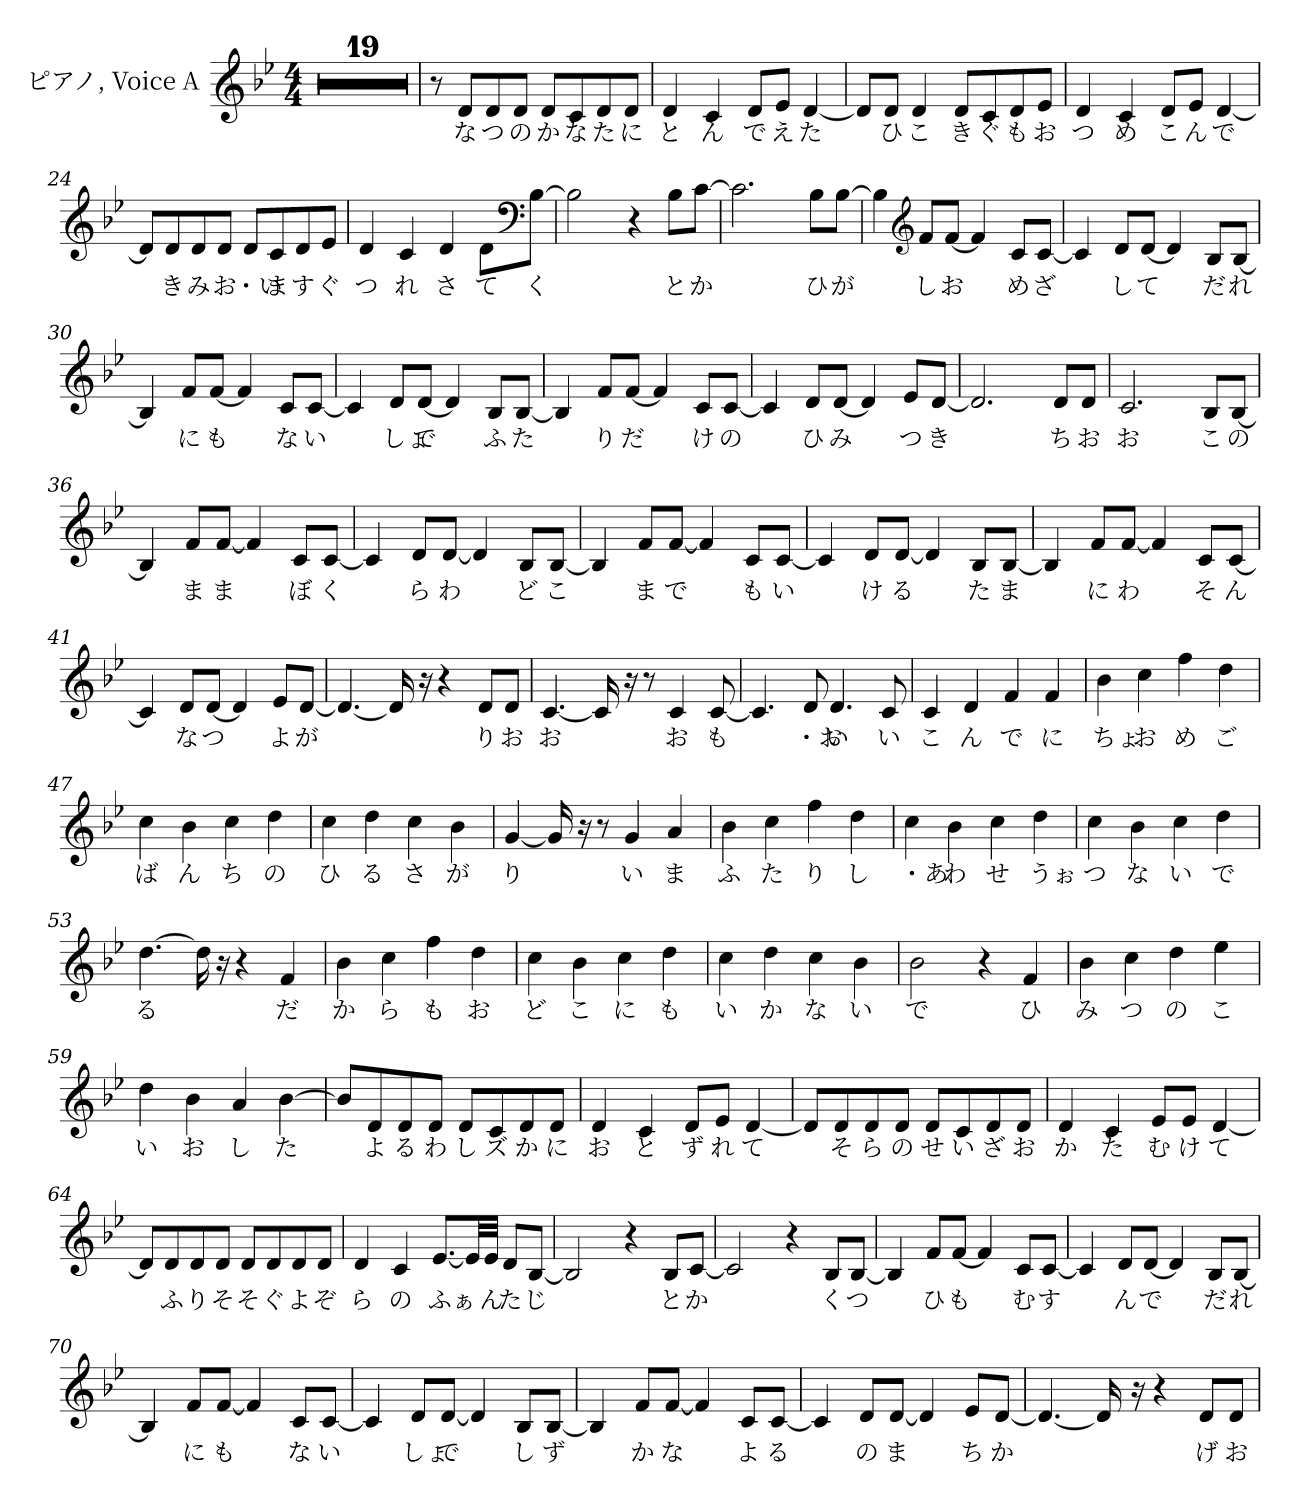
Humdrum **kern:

**kern	**text
*part1	*part1
*staff1	*staff1
*I"ピアノ, Voice A	*
*clefG2	*
*k[b-e-]	*
*M4/4	*
*MM195	*
=1	=1
1r	.
=2	=2
1r	.
=3	=3
1r	.
=4	=4
1r	.
=5	=5
1r	.
=6	=6
1r	.
=7	=7
1r	.
=8	=8
1r	.
=9	=9
1r	.
=10	=10
1r	.
=11	=11
1r	.
=12	=12
1r	.
=13	=13
1r	.
=14	=14
1r	.
=15	=15
1r	.
=16	=16
1r	.
!!LO:LB:g=z
=17	=17
1r	.
=18	=18
1r	.
=19	=19
1r	.
=20	=20
8r	.
!	!LO:LY:b
8d/L	な
!	!LO:LY:b
8d/	つ
!	!LO:LY:b
8d/J	の
!	!LO:LY:b
8d/L	か
!	!LO:LY:b
8c/	な
!	!LO:LY:b
8d/	た
!	!LO:LY:b
8d/J	に
=21	=21
!	!LO:LY:b
4d/	と
!	!LO:LY:b
4c/	ん
!	!LO:LY:b
8d/L	で
!	!LO:LY:b
8e-/J	え
!	!LO:LY:b
[4d/	た
=22	=22
8d/L]	.
!	!LO:LY:b
8d/J	ひ
!	!LO:LY:b
4d/	こ
!	!LO:LY:b
8d/L	き
!	!LO:LY:b
8c/	ぐ
!	!LO:LY:b
8d/	も
!	!LO:LY:b
8e-/J	お
=23	=23
!	!LO:LY:b
4d/	つ
!	!LO:LY:b
4c/	め
!	!LO:LY:b
8d/L	こ
!	!LO:LY:b
8e-/J	ん
!	!LO:LY:b
[4d/	で
!!LO:LB:g=z
=24	=24
8d/L]	.
!	!LO:LY:b
8d/	き
!	!LO:LY:b
8d/	み
!	!LO:LY:b
8d/J	お
!	!LO:LY:b
8d/L	・い
!	!LO:LY:b
8c/	ま
!	!LO:LY:b
8d/	す
!	!LO:LY:b
8e-/J	ぐ
=25	=25
!	!LO:LY:b
4d/	つ
!	!LO:LY:b
4c/	れ
!	!LO:LY:b
4d/	さ
!	!LO:LY:b
8d\L	て
*clefF4	*
!	!LO:LY:b
[8B-\J	く
=26	=26
2B-\]	.
4r	.
!	!LO:LY:b
8B-\L	と
!	!LO:LY:b
[8c\J	か
=27	=27
2.c\]	.
!	!LO:LY:b
8B-\L	ひ
!	!LO:LY:b
[8B-\J	が
=28	=28
4B-\]	.
*clefG2	*
!	!LO:LY:b
8f/L	し
!	!LO:LY:b
[8f/J	お
4f/]	.
!	!LO:LY:b
8c/L	め
!	!LO:LY:b
[8c/J	ざ
=29	=29
4c/]	.
!	!LO:LY:b
8d/L	し
!	!LO:LY:b
[8d/J	て
4d/]	.
!	!LO:LY:b
8B-/L	だ
!	!LO:LY:b
[8B-/J	れ
!!LO:LB:g=z
=30	=30
4B-/]	.
!	!LO:LY:b
8f/L	に
!	!LO:LY:b
[8f/J	も
4f/]	.
!	!LO:LY:b
8c/L	な
!	!LO:LY:b
[8c/J	い
=31	=31
4c/]	.
!	!LO:LY:b
8d/L	しょ
!	!LO:LY:b
[8d/J	で
4d/]	.
!	!LO:LY:b
8B-/L	ふ
!	!LO:LY:b
[8B-/J	た
=32	=32
4B-/]	.
!	!LO:LY:b
8f/L	り
!	!LO:LY:b
[8f/J	だ
4f/]	.
!	!LO:LY:b
8c/L	け
!	!LO:LY:b
[8c/J	の
=33	=33
4c/]	.
!	!LO:LY:b
8d/L	ひ
!	!LO:LY:b
[8d/J	み
4d/]	.
!	!LO:LY:b
8e-/L	つ
!	!LO:LY:b
[8d/J	き
=34	=34
2.d/]	.
!	!LO:LY:b
8d/L	ち
!	!LO:LY:b
8d/J	お
=35	=35
!	!LO:LY:b
2.c/	お
!	!LO:LY:b
8B-/L	こ
!	!LO:LY:b
[8B-/J	の
!!LO:LB:g=z
=36	=36
4B-/]	.
!	!LO:LY:b
8f/L	ま
!	!LO:LY:b
[8f/J	ま
4f/]	.
!	!LO:LY:b
8c/L	ぼ
!	!LO:LY:b
[8c/J	く
=37	=37
4c/]	.
!	!LO:LY:b
8d/L	ら
!	!LO:LY:b
[8d/J	わ
4d/]	.
!	!LO:LY:b
8B-/L	ど
!	!LO:LY:b
[8B-/J	こ
=38	=38
4B-/]	.
!	!LO:LY:b
8f/L	ま
!	!LO:LY:b
[8f/J	で
4f/]	.
!	!LO:LY:b
8c/L	も
!	!LO:LY:b
[8c/J	い
=39	=39
4c/]	.
!	!LO:LY:b
8d/L	け
!	!LO:LY:b
[8d/J	る
4d/]	.
!	!LO:LY:b
8B-/L	た
!	!LO:LY:b
[8B-/J	ま
=40	=40
4B-/]	.
!	!LO:LY:b
8f/L	に
!	!LO:LY:b
[8f/J	わ
4f/]	.
!	!LO:LY:b
8c/L	そ
!	!LO:LY:b
[8c/J	ん
!!LO:LB:g=z
=41	=41
4c/]	.
!	!LO:LY:b
8d/L	な
!	!LO:LY:b
[8d/J	つ
4d/]	.
!	!LO:LY:b
8e-/L	よ
!	!LO:LY:b
[8d/J	が
=42	=42
4.d/_	.
16d/]	.
16r	.
4r	.
!	!LO:LY:b
8d/L	り
!	!LO:LY:b
8d/J	お
=43	=43
!	!LO:LY:b
[4.c/	お
16c/]	.
16r	.
8r	.
!	!LO:LY:b
4c/	お
!	!LO:LY:b
[8c/	も
=44	=44
4.c/]	.
!	!LO:LY:b
8d/	・お
!	!LO:LY:b
4.d/	い
!	!LO:LY:b
8c/	い
=45	=45
!	!LO:LY:b
4c/	こ
!	!LO:LY:b
4d/	ん
!	!LO:LY:b
4f/	で
!	!LO:LY:b
4f/	に
=46	=46
!	!LO:LY:b
4b-\	ちょ
!	!LO:LY:b
4cc\	お
!	!LO:LY:b
4ff\	め
!	!LO:LY:b
4dd\	ご
!!LO:LB:g=z
=47	=47
!	!LO:LY:b
4cc\	ば
!	!LO:LY:b
4b-\	ん
!	!LO:LY:b
4cc\	ち
!	!LO:LY:b
4dd\	の
=48	=48
!	!LO:LY:b
4cc\	ひ
!	!LO:LY:b
4dd\	る
!	!LO:LY:b
4cc\	さ
!	!LO:LY:b
4b-\	が
=49	=49
!	!LO:LY:b
[4g/	り
16g/]	.
16r	.
8r	.
!	!LO:LY:b
4g/	い
!	!LO:LY:b
4a/	ま
=50	=50
!	!LO:LY:b
4b-\	ふ
!	!LO:LY:b
4cc\	た
!	!LO:LY:b
4ff\	り
!	!LO:LY:b
4dd\	し
=51	=51
!	!LO:LY:b
4cc\	・あ
!	!LO:LY:b
4b-\	わ
!	!LO:LY:b
4cc\	せ
!	!LO:LY:b
4dd\	うぉ
=52	=52
!	!LO:LY:b
4cc\	つ
!	!LO:LY:b
4b-\	な
!	!LO:LY:b
4cc\	い
!	!LO:LY:b
4dd\	で
=53	=53
!	!LO:LY:b
[4.dd\	る
16dd\]	.
16r	.
4r	.
!	!LO:LY:b
4f/	だ
!!LO:LB:g=z
=54	=54
!	!LO:LY:b
4b-\	か
!	!LO:LY:b
4cc\	ら
!	!LO:LY:b
4ff\	も
!	!LO:LY:b
4dd\	お
=55	=55
!	!LO:LY:b
4cc\	ど
!	!LO:LY:b
4b-\	こ
!	!LO:LY:b
4cc\	に
!	!LO:LY:b
4dd\	も
=56	=56
!	!LO:LY:b
4cc\	い
!	!LO:LY:b
4dd\	か
!	!LO:LY:b
4cc\	な
!	!LO:LY:b
4b-\	い
=57	=57
!	!LO:LY:b
2b-\	で
4r	.
!	!LO:LY:b
4f/	ひ
=58	=58
!	!LO:LY:b
4b-\	み
!	!LO:LY:b
4cc\	つ
!	!LO:LY:b
4dd\	の
!	!LO:LY:b
4ee-\	こ
=59	=59
!	!LO:LY:b
4dd\	い
!	!LO:LY:b
4b-\	お
!	!LO:LY:b
4a/	し
!	!LO:LY:b
[4b-\	た
=60	=60
8b-/L]	.
!	!LO:LY:b
8d/	よ
!	!LO:LY:b
8d/	る
!	!LO:LY:b
8d/J	わ
!	!LO:LY:b
8d/L	し
!	!LO:LY:b
8c/	ズ
!	!LO:LY:b
8d/	か
!	!LO:LY:b
8d/J	に
!!LO:LB:g=z
=61	=61
!	!LO:LY:b
4d/	お
!	!LO:LY:b
4c/	と
!	!LO:LY:b
8d/L	ず
!	!LO:LY:b
8e-/J	れ
!	!LO:LY:b
[4d/	て
=62	=62
8d/L]	.
!	!LO:LY:b
8d/	そ
!	!LO:LY:b
8d/	ら
!	!LO:LY:b
8d/J	の
!	!LO:LY:b
8d/L	せ
!	!LO:LY:b
8c/	い
!	!LO:LY:b
8d/	ざ
!	!LO:LY:b
8d/J	お
=63	=63
!	!LO:LY:b
4d/	か
!	!LO:LY:b
4c/	た
!	!LO:LY:b
8e-/L	む
!	!LO:LY:b
8e-/J	け
!	!LO:LY:b
[4d/	て
=64	=64
8d/L]	.
!	!LO:LY:b
8d/	ふ
!	!LO:LY:b
8d/	り
!	!LO:LY:b
8d/J	そ
!	!LO:LY:b
8d/L	そ
!	!LO:LY:b
8d/	ぐ
!	!LO:LY:b
8d/	よ
!	!LO:LY:b
8d/J	ぞ
=65	=65
!	!LO:LY:b
4d/	ら
!	!LO:LY:b
4c/	の
!	!LO:LY:b
[8.e-/L	ふぁ
32e-/LL]	.
!	!LO:LY:b
32e-/JJJ	ん
!	!LO:LY:b
8d/L	た
!	!LO:LY:b
[8B-/J	じ
!!LO:LB:g=z
=66	=66
2B-/]	.
4r	.
!	!LO:LY:b
8B-/L	と
!	!LO:LY:b
[8c/J	か
=67	=67
2c/]	.
4r	.
!	!LO:LY:b
8B-/L	く
!	!LO:LY:b
[8B-/J	つ
=68	=68
4B-/]	.
!	!LO:LY:b
8f/L	ひ
!	!LO:LY:b
[8f/J	も
4f/]	.
!	!LO:LY:b
8c/L	む
!	!LO:LY:b
[8c/J	す
=69	=69
4c/]	.
!	!LO:LY:b
8d/L	ん
!	!LO:LY:b
[8d/J	で
4d/]	.
!	!LO:LY:b
8B-/L	だ
!	!LO:LY:b
[8B-/J	れ
=70	=70
4B-/]	.
!	!LO:LY:b
8f/L	に
!	!LO:LY:b
[8f/J	も
4f/]	.
!	!LO:LY:b
8c/L	な
!	!LO:LY:b
[8c/J	い
=71	=71
4c/]	.
!	!LO:LY:b
8d/L	しょ
!	!LO:LY:b
[8d/J	で
4d/]	.
!	!LO:LY:b
8B-/L	し
!	!LO:LY:b
[8B-/J	ず
!!LO:LB:g=z
=72	=72
4B-/]	.
!	!LO:LY:b
8f/L	か
!	!LO:LY:b
[8f/J	な
4f/]	.
!	!LO:LY:b
8c/L	よ
!	!LO:LY:b
[8c/J	る
=73	=73
4c/]	.
!	!LO:LY:b
8d/L	の
!	!LO:LY:b
[8d/J	ま
4d/]	.
!	!LO:LY:b
8e-/L	ち
!	!LO:LY:b
[8d/J	か
=74	=74
4.d/_	.
16d/]	.
16r	.
4r	.
!	!LO:LY:b
8d/L	げ
!	!LO:LY:b
8d/J	お
=	=
*-	*-
